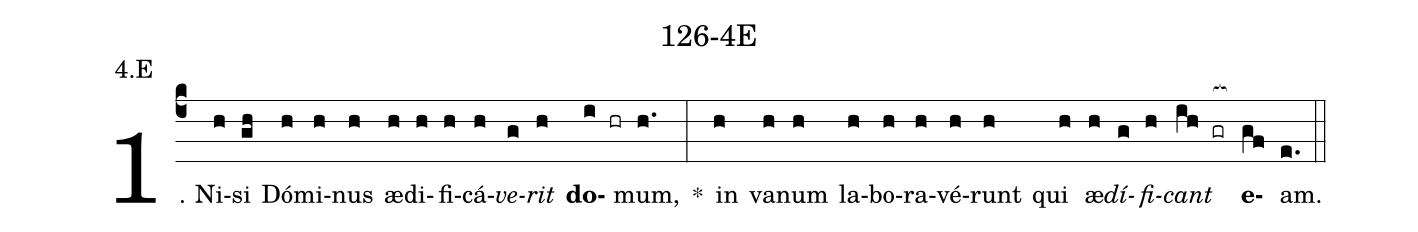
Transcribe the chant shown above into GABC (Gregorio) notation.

name: 126-4E;
annotation: 4.E;
%%
(c4)1. Ni(h)si(gh) Dó(h)mi(h)nus(h) æ(h)di(h)fi(h)cá(h)<i>ve</i>(g)<i>rit</i>(h) <b>do</b>(i hr)mum,(h.) *(:) in(h) va(h)num(h) la(h)bo(h)ra(h)vé(h)runt(h) qui(h) æ(h)<i>dí</i>(g)<i>fi</i>(h)<i>cant</i>(ih gr[ocb:1{]) <b>e</b>(gf[ocb:0}])am.(e.) (::)
